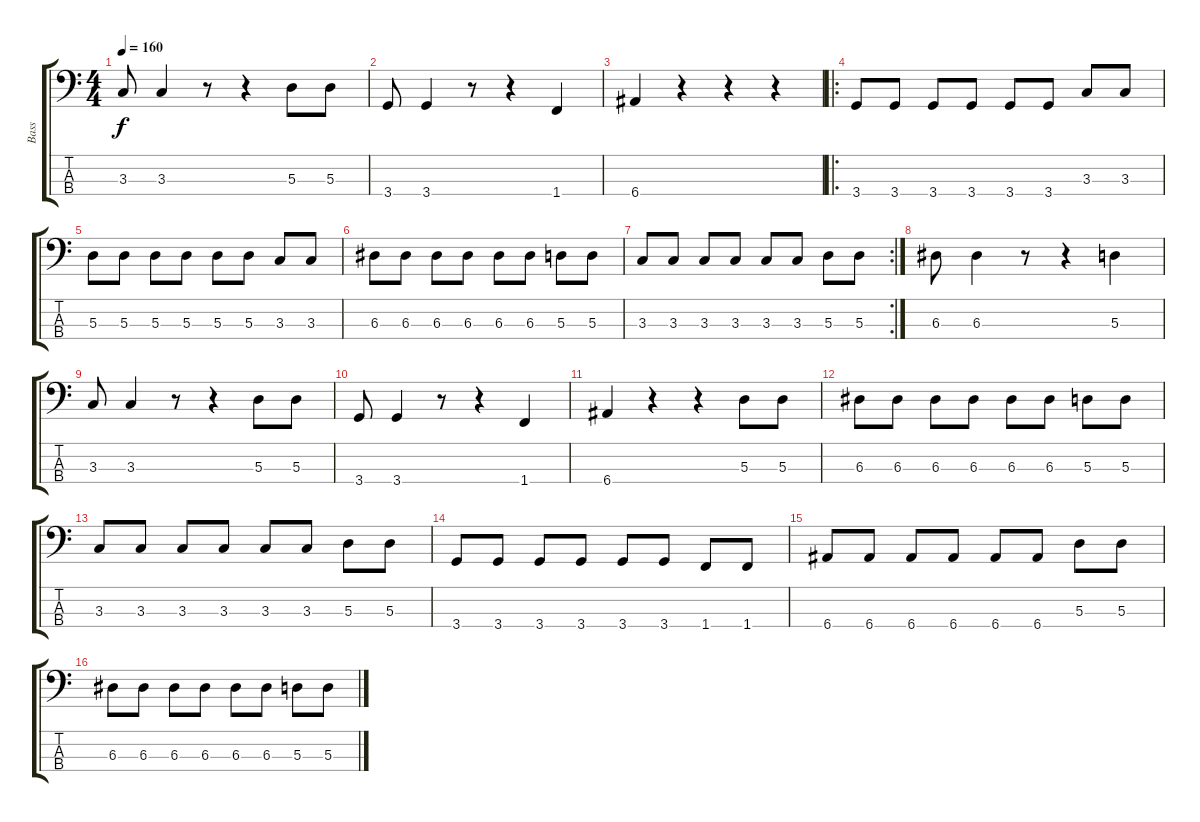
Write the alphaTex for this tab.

\track ("Bass" "Bass") {instrument electricbasspick}
\staff {score tabs}
\tuning (G2 D2 A1 E1) {hide}
\ts (4 4)
\tempo 160
\clef f4
\ks c
3.3.8{dy f} 3.3.4 r.8 r.4 5.3.8 5.3.8 |
3.4.8 3.4.4 r.8 r.4 1.4.4 |
6.4.4 r.4 r.4 r.4 |
\ro
3.4.8 3.4.8 3.4.8 3.4.8 3.4.8 3.4.8 3.3.8 3.3.8 |
5.3.8 5.3.8 5.3.8 5.3.8 5.3.8 5.3.8 3.3.8 3.3.8 |
6.3.8 6.3.8 6.3.8 6.3.8 6.3.8 6.3.8 5.3.8 5.3.8 |
\rc 2
3.3.8 3.3.8 3.3.8 3.3.8 3.3.8 3.3.8 5.3.8 5.3.8 |
6.3.8 6.3.4 r.8 r.4 5.3.4 |
3.3.8 3.3.4 r.8 r.4 5.3.8 5.3.8 |
3.4.8 3.4.4 r.8 r.4 1.4.4 |
6.4.4 r.4 r.4 5.3.8 5.3.8 |
6.3.8 6.3.8 6.3.8 6.3.8 6.3.8 6.3.8 5.3.8 5.3.8 |
3.3.8 3.3.8 3.3.8 3.3.8 3.3.8 3.3.8 5.3.8 5.3.8 |
3.4.8 3.4.8 3.4.8 3.4.8 3.4.8 3.4.8 1.4.8 1.4.8 |
6.4.8 6.4.8 6.4.8 6.4.8 6.4.8 6.4.8 5.3.8 5.3.8 |
6.3.8 6.3.8 6.3.8 6.3.8 6.3.8 6.3.8 5.3.8 5.3.8
